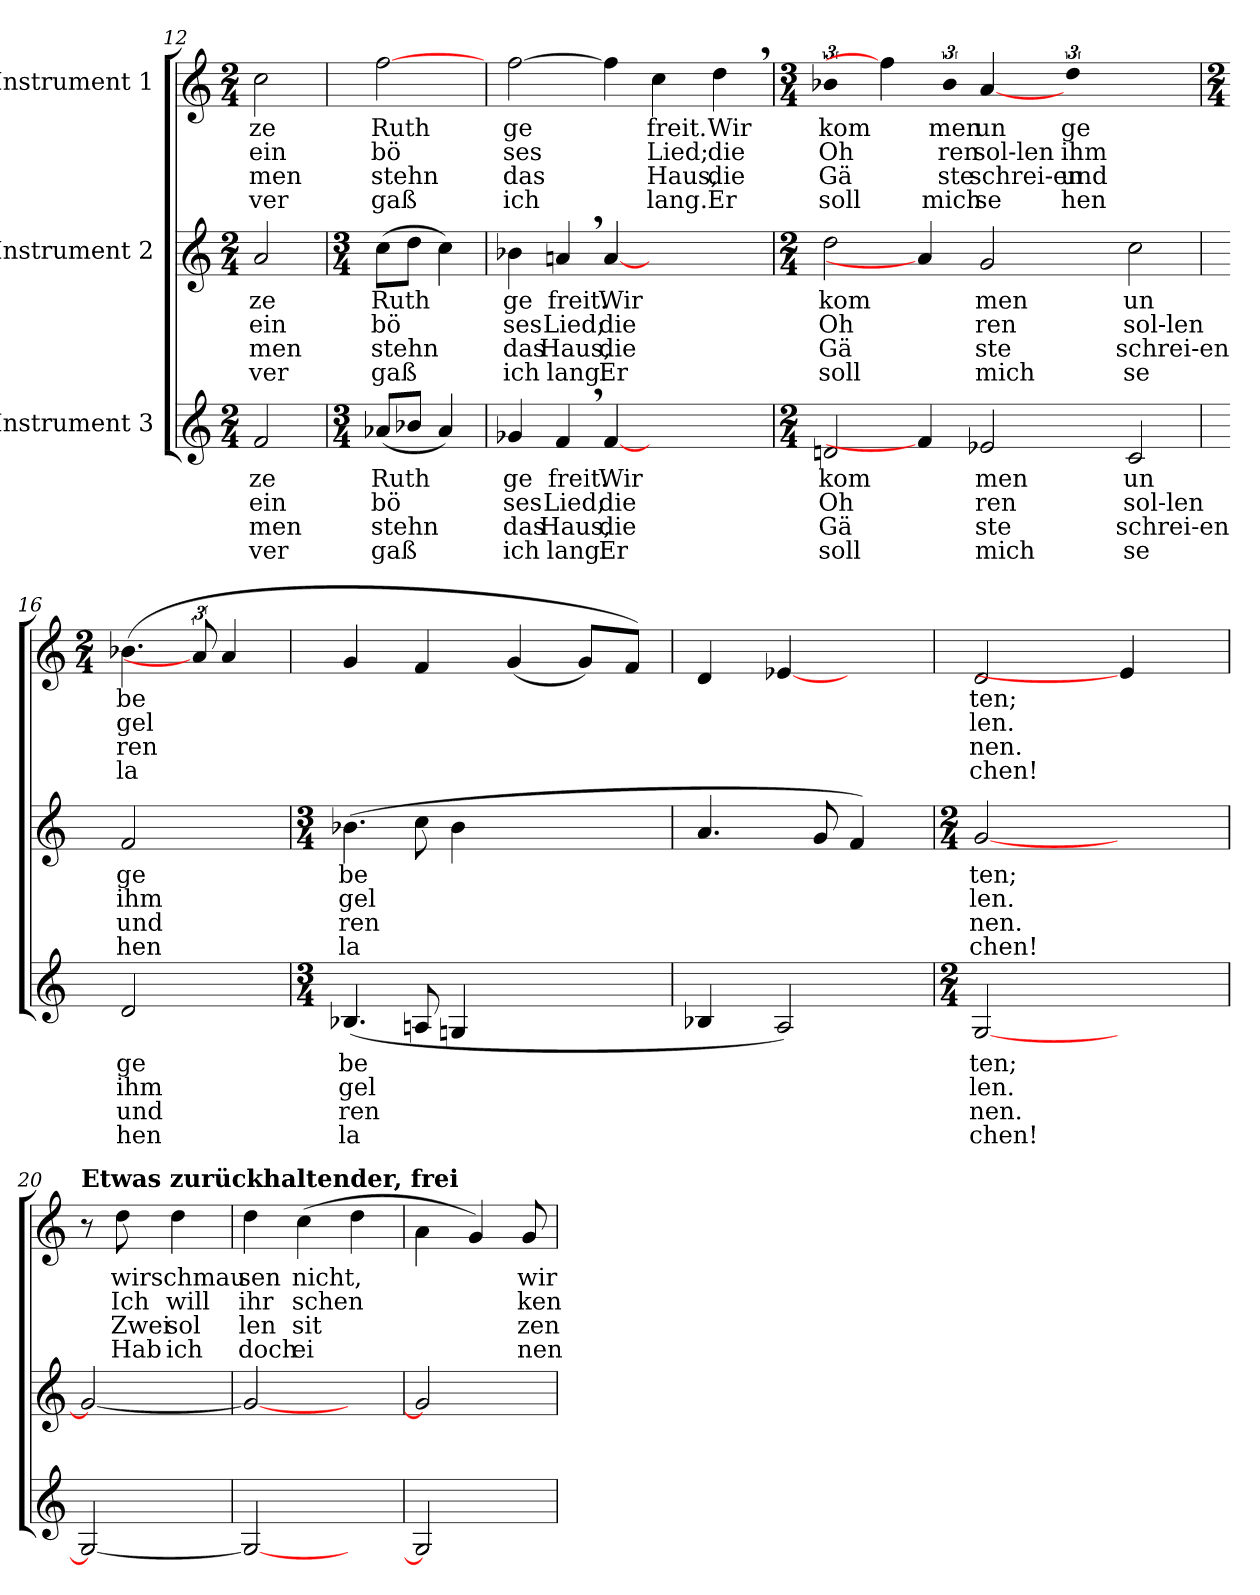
**kern	**text	**text	**text	**text	**kern	**text	**text	**text	**text	**kern	**text	**text	**text	**text
*part3	*part3	*part3	*part3	*part3	*part2	*part2	*part2	*part2	*part2	*part1	*part1	*part1	*part1	*part1
*staff3	*staff3	*staff3	*staff3	*staff3	*staff2	*staff2	*staff2	*staff2	*staff2	*staff1	*staff1	*staff1	*staff1	*staff1
*I"Instrument 3	*	*	*	*	*I"Instrument 2	*	*	*	*	*I"Instrument 1	*	*	*	*
*clefG2	*	*	*	*	*clefG2	*	*	*	*	*clefG2	*	*	*	*
*M2/4	*	*	*	*	*M2/4	*	*	*	*	*M2/4	*	*	*	*
=12	=12	=12	=12	=12	=12	=12	=12	=12	=12	=12	=12	=12	=12	=12
!	!LO:LY:b:cj	!LO:LY:b:cj	!LO:LY:b:cj	!LO:LY:b:cj	!	!LO:LY:b:cj	!LO:LY:b:cj	!LO:LY:b:cj	!LO:LY:b:cj	!	!LO:LY:b:cj	!LO:LY:b:cj	!LO:LY:b:cj	!LO:LY:b:cj
2f/	ze	ein	men	ver	2a/	ze	ein	men	ver	2cc\	ze	ein	men	ver
=13	=13	=13	=13	=13	=13	=13	=13	=13	=13	=13	=13	=13	=13	=13
*M3/4	*	*	*	*	*M3/4	*	*	*	*	*	*	*	*	*
!	!LO:LY:b	!LO:LY:b:cj	!LO:LY:b	!LO:LY:b	!	!LO:LY:b	!LO:LY:b:cj	!LO:LY:b	!LO:LY:b	!	!LO:LY:b:cj	!LO:LY:b:cj	!LO:LY:b:cj	!LO:LY:b:cj
(<8a-X/L	Ruth	bö	stehn	gaß	(>8cc\L	Ruth	bö	stehn	gaß	[2ff\	Ruth	bö	stehn	gaß
8b-X/J	.	.	.	.	8dd\J	.	.	.	.	.	.	.	.	.
4a-/)	.	.	.	.	4cc\)	.	.	.	.	.	.	.	.	.
!!LO:PB:g=z
=14	=14	=14	=14	=14	=14	=14	=14	=14	=14	=14	=14	=14	=14	=14
!	!LO:LY:b:cj	!LO:LY:b:cj	!LO:LY:b:cj	!LO:LY:b:cj	!	!LO:LY:b:cj	!LO:LY:b:cj	!LO:LY:b:cj	!LO:LY:b:cj	!	!LO:LY:b:cj	!LO:LY:b:cj	!LO:LY:b:cj	!LO:LY:b:cj
4g-X/	ge	ses	das	ich	4b-X\	ge	ses	das	ich	[2ff\	ge	ses	das	ich
!	!LO:LY:b:cj	!LO:LY:b:cj	!LO:LY:b:cj	!LO:LY:b:cj	!	!LO:LY:b:cj	!LO:LY:b:cj	!LO:LY:b:cj	!LO:LY:b:cj	!	!	!	!	!
4f,>/	freit.	Lied;	Haus,	lang.	4an,>/	freit.	Lied;	Haus,	lang.	.	.	.	.	.
!	!LO:LY:b:cj	!LO:LY:b:cj	!LO:LY:b:cj	!LO:LY:b:cj	!	!LO:LY:b:cj	!LO:LY:b:cj	!LO:LY:b:cj	!LO:LY:b:cj	!	!	!	!	!
[4f/	Wir	die	die	Er	[4a/	Wir	die	die	Er	4ff\]	.	.	.	.
!	!	!	!	!	!	!	!	!	!	!LO:N:vis=4	!LO:LY:b:cj	!LO:LY:b:cj	!LO:LY:b:cj	!LO:LY:b:cj
2.ryy	.	.	.	.	2.ryy	.	.	.	.	4.cc\	freit.	Lied;	Haus,	lang.
!	!	!	!	!	!	!	!	!	!	!LO:N:vis=4	!LO:LY:b:cj	!LO:LY:b:cj	!LO:LY:b:cj	!LO:LY:b:cj
.	.	.	.	.	.	.	.	.	.	4.dd,>\	Wir	die	die	Er
=15	=15	=15	=15	=15	=15	=15	=15	=15	=15	=15	=15	=15	=15	=15
*M2/4	*	*	*	*	*M2/4	*	*	*	*	*M3/4	*	*	*	*
!	!LO:LY:b:cj	!LO:LY:b:cj	!LO:LY:b:cj	!LO:LY:b:cj	!	!LO:LY:b:cj	!LO:LY:b:cj	!LO:LY:b:cj	!LO:LY:b:cj	!LO:N:vis=2	!LO:LY:b:cj	!LO:LY:b:cj	!LO:LY:b:cj	!LO:LY:b:cj
2dn/	kom	Oh	Gä	soll	2dd\	kom	Oh	Gä	soll	3b-X\	kom	Oh	Gä	soll
.	.	.	.	.	.	.	.	.	.	4ff\]	.	.	.	.
4f/]	.	.	.	.	4a/]	.	.	.	.	.	.	.	.	.
!	!	!	!	!	!	!	!	!	!	!LO:N:vis=4	!LO:LY:b:cj	!LO:LY:b:cj	!LO:LY:b:cj	!LO:LY:b:cj
.	.	.	.	.	.	.	.	.	.	6b-\	men	ren	ste	mich
!	!LO:LY:b:cj	!LO:LY:b:cj	!LO:LY:b:cj	!LO:LY:b:cj	!	!LO:LY:b:cj	!LO:LY:b:cj	!LO:LY:b:cj	!LO:LY:b:cj	!	!LO:LY:b:cj	!LO:LY:b:cj	!LO:LY:b:cj	!LO:LY:b:cj
2e-X/	men	ren	ste	mich	2g/	men	ren	ste	mich	[4a/	un	sol-len	schrei-en	se
!	!	!	!	!	!	!	!	!	!	!LO:N:vis=4	!LO:LY:b:cj	!LO:LY:b:cj	!LO:LY:b:cj	!LO:LY:b:cj
.	.	.	.	.	.	.	.	.	.	6dd\	ge	ihm	und	hen
.	.	.	.	.	.	.	.	.	.	12%7ryy	.	.	.	.
!	!LO:LY:b:cj	!LO:LY:b:cj	!LO:LY:b:cj	!LO:LY:b:cj	!	!LO:LY:b:cj	!LO:LY:b:cj	!LO:LY:b:cj	!LO:LY:b:cj	!	!	!	!	!
2c/	un	sol-len	schrei-en	se	2cc\	un	sol-len	schrei-en	se	.	.	.	.	.
=16	=16	=16	=16	=16	=16	=16	=16	=16	=16	=16	=16	=16	=16	=16
*	*	*	*	*	*	*	*	*	*	*M2/4	*	*	*	*
!	!LO:LY:b:cj	!LO:LY:b:cj	!LO:LY:b:cj	!LO:LY:b:cj	!	!LO:LY:b:cj	!LO:LY:b:cj	!LO:LY:b:cj	!LO:LY:b:cj	!	!LO:LY:b:cj	!LO:LY:b	!LO:LY:b	!LO:LY:b:cj
2d/	ge	ihm	und	hen	2f/	ge	ihm	und	hen	(>4.b-X\	be	gel	ren	la
.	.	.	.	.	.	.	.	.	.	12a/]	.	.	.	.
.	.	.	.	.	.	.	.	.	.	4a/	.	.	.	.
24%5ryy	.	.	.	.	24%5ryy	.	.	.	.	.	.	.	.	.
=17	=17	=17	=17	=17	=17	=17	=17	=17	=17	=17	=17	=17	=17	=17
*M3/4	*	*	*	*	*M3/4	*	*	*	*	*	*	*	*	*
!	!LO:LY:b:cj	!LO:LY:b	!LO:LY:b	!LO:LY:b:cj	!	!LO:LY:b:cj	!LO:LY:b	!LO:LY:b	!LO:LY:b:cj	!LO:N:vis=4	!	!	!	!
(>4.B-X/	be	gel	ren	la	(<4.b-X\	be	gel	ren	la	4.g/	.	.	.	.
!	!	!	!	!	!	!	!	!	!	!LO:N:vis=4	!	!	!	!
8An/	.	.	.	.	8cc\	.	.	.	.	4.f/	.	.	.	.
4Gn/	.	.	.	.	4b-\	.	.	.	.	.	.	.	.	.
!	!	!	!	!	!	!	!	!	!	!LO:N:vis=4	!	!	!	!
2.ryy	.	.	.	.	2.ryy	.	.	.	.	(<4.g/	.	.	.	.
!	!	!	!	!	!	!	!	!	!	!LO:N:vis=8	!	!	!	!
.	.	.	.	.	.	.	.	.	.	8.g/L)	.	.	.	.
!	!	!	!	!	!	!	!	!	!	!LO:N:vis=8	!	!	!	!
.	.	.	.	.	.	.	.	.	.	8.f/J)	.	.	.	.
!!LO:LB:g=z
=18	=18	=18	=18	=18	=18	=18	=18	=18	=18	=18	=18	=18	=18	=18
*	*	*	*	*	*^	*	*	*	*	*	*	*	*	*
4B-X/	.	.	.	.	4.a/	16ryy	.	.	.	.	4d/	.	.	.	.
.	.	.	.	.	.	64ryy	.	.	.	.	.	.	.	.	.
.	.	.	.	.	.	2ryy	.	.	.	.	.	.	.	.	.
2A/)	.	.	.	.	.	.	.	.	.	.	[4e-X/	.	.	.	.
.	.	.	.	.	8g/	.	.	.	.	.	.	.	.	.	.
.	.	.	.	.	4f/)	.	.	.	.	.	4ryy	.	.	.	.
.	.	.	.	.	.	8ryy	.	.	.	.	.	.	.	.	.
.	.	.	.	.	.	32.ryy	.	.	.	.	.	.	.	.	.
*	*	*	*	*	*v	*v	*	*	*	*	*	*	*	*	*
=19	=19	=19	=19	=19	=19	=19	=19	=19	=19	=19	=19	=19	=19	=19
*M2/4	*	*	*	*	*M2/4	*	*	*	*	*	*	*	*	*
*	*	*	*	*	*^	*	*	*	*	*	*	*	*	*
!	!LO:LY:b	!LO:LY:b	!LO:LY:b	!LO:LY:b	!	!	!LO:LY:b	!LO:LY:b	!LO:LY:b	!LO:LY:b	!	!LO:LY:b:cj	!LO:LY:b:cj	!LO:LY:b:cj	!LO:LY:b:cj
*^	*	*	*	*	*	*^	*	*	*	*	*	*	*	*	*
[<2G/	4ryy	ten;	len.	nen.	chen!	[<2g/	4ryy	4ryy	ten;	len.	nen.	chen!	2d/	ten;	len.	nen.	chen!
.	16..ryy	.	.	.	.	.	64ryy	32.ryy	.	.	.	.	.	.	.	.	.
.	.	.	.	.	.	.	4ryy	.	.	.	.	.	.	.	.	.	.
.	.	.	.	.	.	.	.	4ryy	.	.	.	.	.	.	.	.	.
.	4ryy	.	.	.	.	.	.	.	.	.	.	.	.	.	.	.	.
4ryy	.	.	.	.	.	4ryy	.	.	.	.	.	.	4e-/]	.	.	.	.
.	.	.	.	.	.	.	8...ryy	.	.	.	.	.	.	.	.	.	.
.	.	.	.	.	.	.	.	8ryy	.	.	.	.	.	.	.	.	.
.	8ryy	.	.	.	.	.	.	.	.	.	.	.	.	.	.	.	.
.	.	.	.	.	.	.	.	16ryy	.	.	.	.	.	.	.	.	.
.	64ryy	.	.	.	.	.	.	64ryy	.	.	.	.	.	.	.	.	.
=20	=20	=20	=20	=20	=20	=20	=20	=20	=20	=20	=20	=20	=20	=20	=20	=20	=20
!	!	!	!	!	!	!	!	!	!	!	!	!	!LO:TX:a:B:t=Etwas zurückhaltender, frei	!	!	!	!
*v	*v	*	*	*	*	*	*	*	*	*	*	*	*	*	*	*	*
*	*	*	*	*	*v	*v	*v	*	*	*	*	*	*	*	*	*
2G/_<	.	.	.	.	2g/_<	.	.	.	.	8r	.	.	.	.
!	!	!	!	!	!	!	!	!	!	!	!LO:LY:b	!LO:LY:b:cj	!LO:LY:b:cj	!LO:LY:b:cj
.	.	.	.	.	.	.	.	.	.	8dd\	wirschmau	Ich	Zwei	Hab
!	!	!	!	!	!	!	!	!	!	!	!	!LO:LY:b:cj	!LO:LY:b:cj	!LO:LY:b:cj
.	.	.	.	.	.	.	.	.	.	4dd\	.	will	sol	ich
=21	=21	=21	=21	=21	=21	=21	=21	=21	=21	=21	=21	=21	=21	=21
!	!	!	!	!	!	!	!	!	!	!	!LO:LY:b:cj	!LO:LY:b:cj	!LO:LY:b:cj	!LO:LY:b:cj
2G/_<	.	.	.	.	2g/_<	.	.	.	.	4dd\	sen	ihr	len	doch
!	!	!	!	!	!	!	!	!	!	!	!LO:LY:b	!LO:LY:b	!LO:LY:b:cj	!LO:LY:b:cj
.	.	.	.	.	.	.	.	.	.	(>4cc\	nicht,	schen	sit	ei
4ryy	.	.	.	.	4ryy	.	.	.	.	4dd\	.	.	.	.
=22	=22	=22	=22	=22	=22	=22	=22	=22	=22	=22	=22	=22	=22	=22
2G/]	.	.	.	.	2g/]	.	.	.	.	4a\	.	.	.	.
.	.	.	.	.	.	.	.	.	.	4g/)	.	.	.	.
!	!	!	!	!	!	!	!	!	!	!	!LO:LY:b:cj	!LO:LY:b:cj	!LO:LY:b:cj	!LO:LY:b:cj
8ryy	.	.	.	.	8ryy	.	.	.	.	8g/	wir	ken	zen	nen
=	=	=	=	=	=	=	=	=	=	=	=	=	=	=
*-	*-	*-	*-	*-	*-	*-	*-	*-	*-	*-	*-	*-	*-	*-
